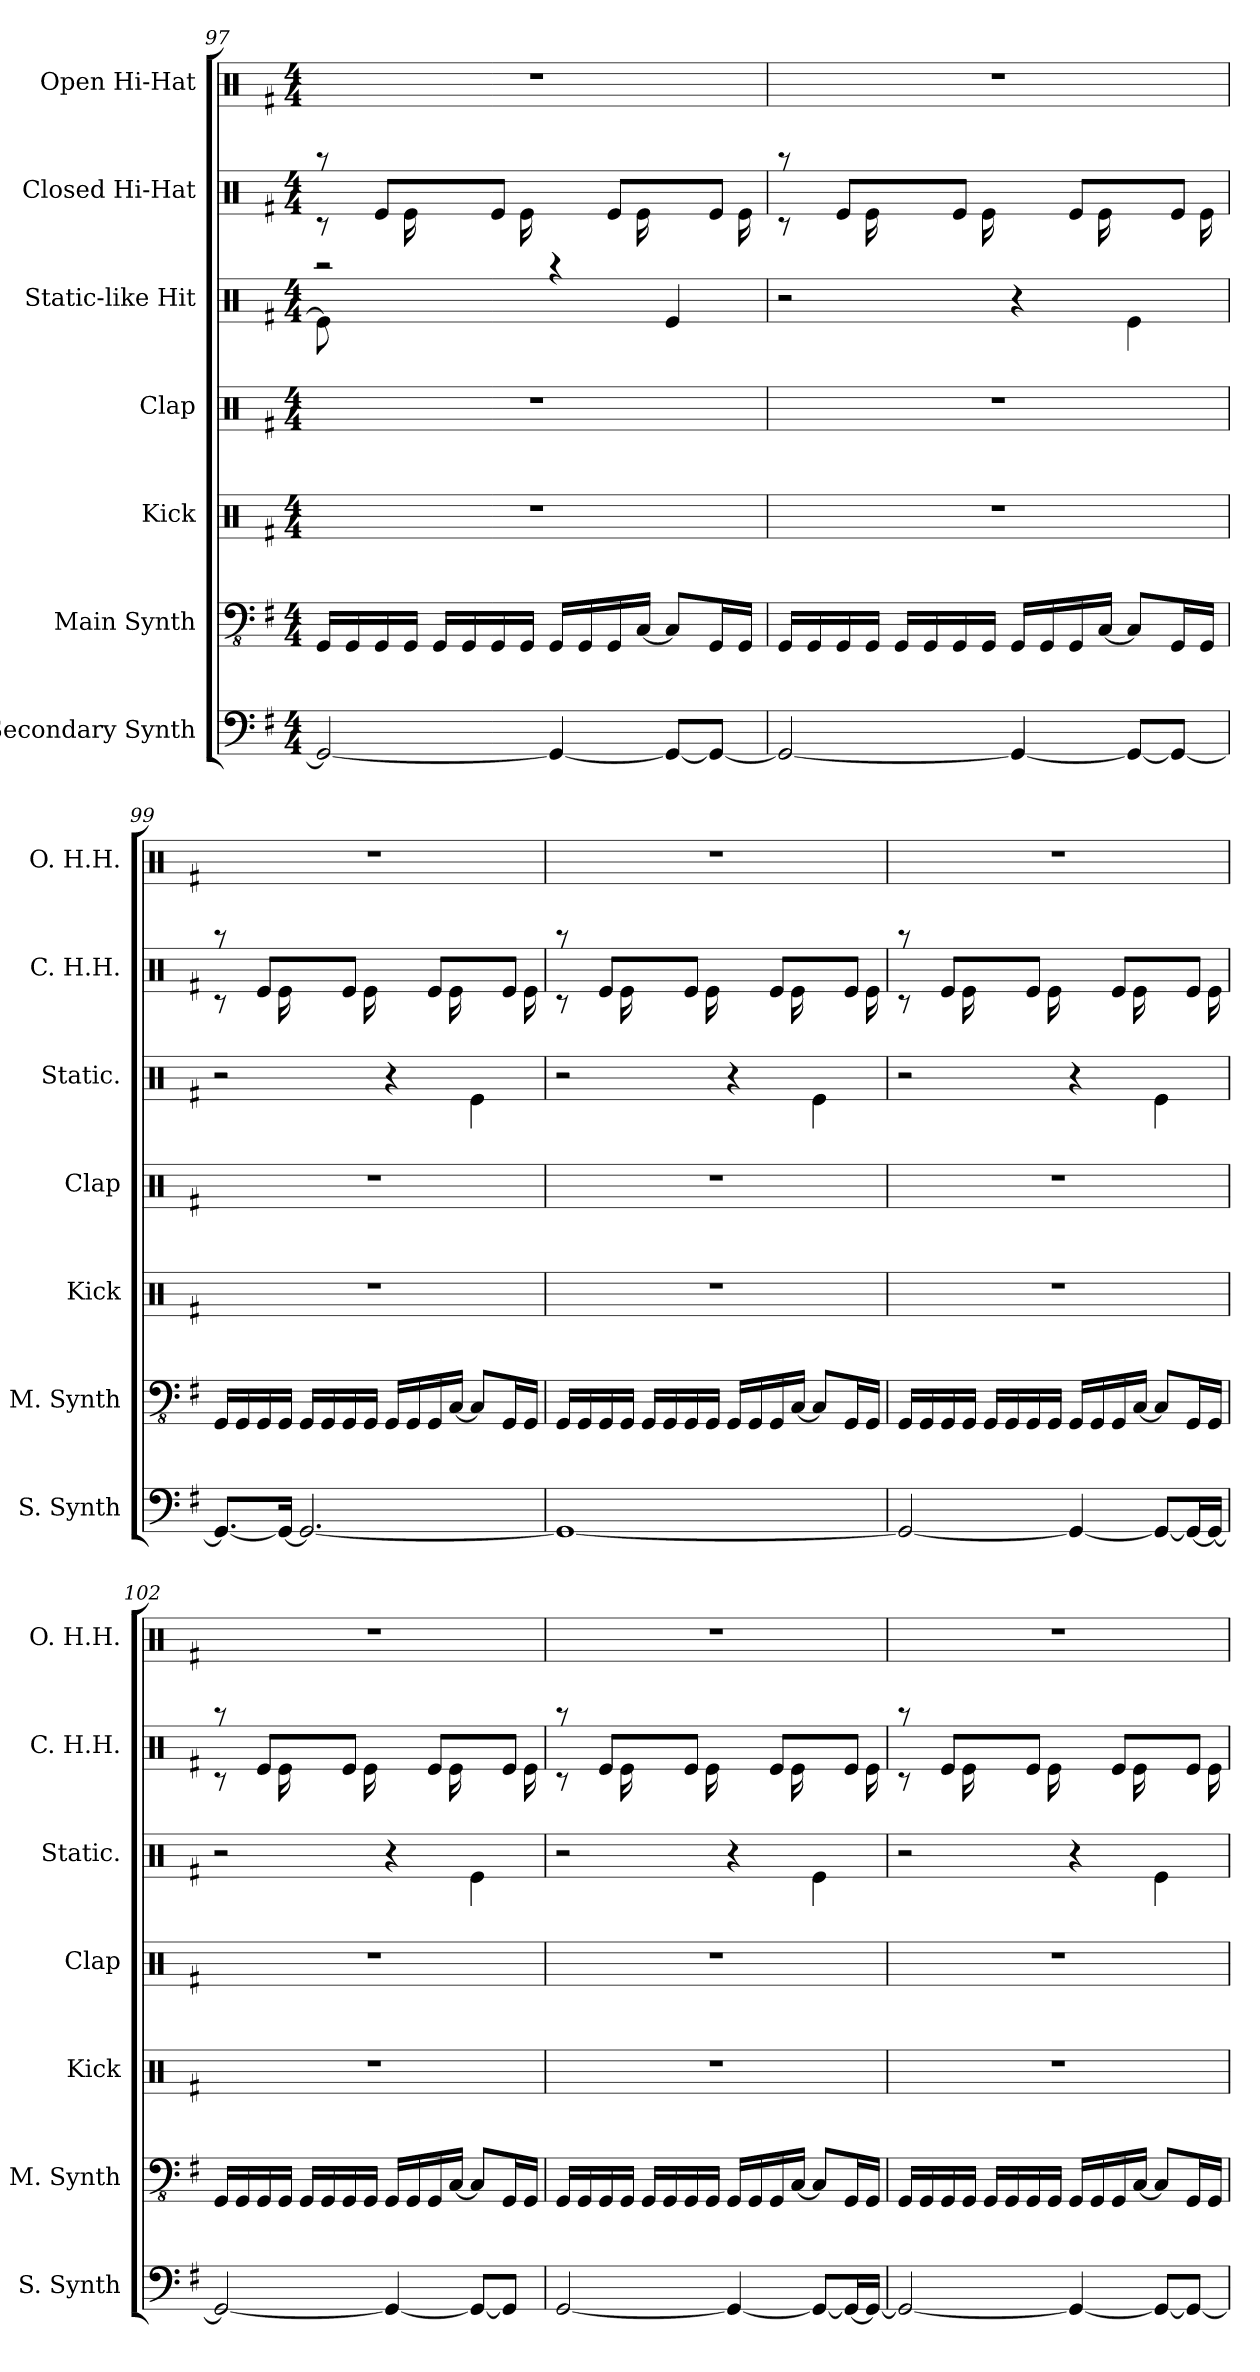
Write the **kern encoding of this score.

**kern	**kern	**kern	**kern	**kern	**kern	**kern
*part7	*part6	*part5	*part4	*part3	*part2	*part1
*staff7	*staff6	*staff5	*staff4	*staff3	*staff2	*staff1
*I"Secondary Synth	*I"Main Synth	*I"Kick	*I"Clap	*I"Static-like Hit	*I"Closed Hi-Hat	*I"Open Hi-Hat
*I'S. Synth	*I'M. Synth	*I'Kick	*I'Clap	*I'Static.	*I'C. H.H.	*I'O. H.H.
*clefF4	*clefFv4	*clefX	*clefX	*clefX	*clefX	*clefX
*k[f#]	*k[f#]	*k[f#]	*k[f#]	*k[f#]	*k[f#]	*k[f#]
*G:	*G:	*G:	*G:	*G:	*G:	*G:
*M4/4	*M4/4	*M4/4	*M4/4	*M4/4	*M4/4	*M4/4
=97	=97	=97	=97	=97	=97	=97
*	*	*	*	*^	*^	*
2GG/_	16GGG/LL	1r	1r	2raa	8Re\]	8raa	8rc	1r
.	16GGG/	.	.	.	.	.	.	.
.	16GGG/	.	.	.	8ryy	8Re/L	16ryy	.
.	16GGG/JJ	.	.	.	.	.	16Re\	.
.	16GGG/LL	.	.	.	4ryy	8ryy	8ryy	.
.	16GGG/	.	.	.	.	.	.	.
.	16GGG/	.	.	.	.	8Re/J	16ryy	.
.	16GGG/JJ	.	.	.	.	.	16Re\	.
4GG/_	16GGG/LL	.	.	4raa	2ryy	8ryy	8ryy	.
.	16GGG/	.	.	.	.	.	.	.
.	16GGG/	.	.	.	.	8Re/L	16ryy	.
.	[16CC/JJ	.	.	.	.	.	16Re\	.
8GG/L_	8CC/L]	.	.	4Re/	.	8ryy	8ryy	.
8GG/J_	16GGG/L	.	.	.	.	8Re/J	16ryy	.
.	16GGG/JJ	.	.	.	.	.	16Re\	.
*	*	*	*	*v	*v	*	*	*
=98	=98	=98	=98	=98	=98	=98	=98
2GG/_	16GGG/LL	1r	1r	2r	8raa	8rc	1r
.	16GGG/	.	.	.	.	.	.
.	16GGG/	.	.	.	8Re/L	16ryy	.
.	16GGG/JJ	.	.	.	.	16Re\	.
.	16GGG/LL	.	.	.	8ryy	8ryy	.
.	16GGG/	.	.	.	.	.	.
.	16GGG/	.	.	.	8Re/J	16ryy	.
.	16GGG/JJ	.	.	.	.	16Re\	.
4GG/_	16GGG/LL	.	.	4r	8ryy	8ryy	.
.	16GGG/	.	.	.	.	.	.
.	16GGG/	.	.	.	8Re/L	16ryy	.
.	[16CC/JJ	.	.	.	.	16Re\	.
8GG/L_	8CC/L]	.	.	4Re\	8ryy	8ryy	.
8GG/J_	16GGG/L	.	.	.	8Re/J	16ryy	.
.	16GGG/JJ	.	.	.	.	16Re\	.
!!LO:LB:g=z
=99	=99	=99	=99	=99	=99	=99	=99
8.GG/L_	16GGG/LL	1r	1r	2r	8raa	8rc	1r
.	16GGG/	.	.	.	.	.	.
.	16GGG/	.	.	.	8Re/L	16ryy	.
16GG/Jk_	16GGG/JJ	.	.	.	.	16Re\	.
2.GG/_	16GGG/LL	.	.	.	8ryy	8ryy	.
.	16GGG/	.	.	.	.	.	.
.	16GGG/	.	.	.	8Re/J	16ryy	.
.	16GGG/JJ	.	.	.	.	16Re\	.
.	16GGG/LL	.	.	4r	8ryy	8ryy	.
.	16GGG/	.	.	.	.	.	.
.	16GGG/	.	.	.	8Re/L	16ryy	.
.	[16CC/JJ	.	.	.	.	16Re\	.
.	8CC/L]	.	.	4Re\	8ryy	8ryy	.
.	16GGG/L	.	.	.	8Re/J	16ryy	.
.	16GGG/JJ	.	.	.	.	16Re\	.
=100	=100	=100	=100	=100	=100	=100	=100
1GG_	16GGG/LL	1r	1r	2r	8raa	8rc	1r
.	16GGG/	.	.	.	.	.	.
.	16GGG/	.	.	.	8Re/L	16ryy	.
.	16GGG/JJ	.	.	.	.	16Re\	.
.	16GGG/LL	.	.	.	8ryy	8ryy	.
.	16GGG/	.	.	.	.	.	.
.	16GGG/	.	.	.	8Re/J	16ryy	.
.	16GGG/JJ	.	.	.	.	16Re\	.
.	16GGG/LL	.	.	4r	8ryy	8ryy	.
.	16GGG/	.	.	.	.	.	.
.	16GGG/	.	.	.	8Re/L	16ryy	.
.	[16CC/JJ	.	.	.	.	16Re\	.
.	8CC/L]	.	.	4Re\	8ryy	8ryy	.
.	16GGG/L	.	.	.	8Re/J	16ryy	.
.	16GGG/JJ	.	.	.	.	16Re\	.
=101	=101	=101	=101	=101	=101	=101	=101
2GG/_	16GGG/LL	1r	1r	2r	8raa	8rc	1r
.	16GGG/	.	.	.	.	.	.
.	16GGG/	.	.	.	8Re/L	16ryy	.
.	16GGG/JJ	.	.	.	.	16Re\	.
.	16GGG/LL	.	.	.	8ryy	8ryy	.
.	16GGG/	.	.	.	.	.	.
.	16GGG/	.	.	.	8Re/J	16ryy	.
.	16GGG/JJ	.	.	.	.	16Re\	.
4GG/_	16GGG/LL	.	.	4r	8ryy	8ryy	.
.	16GGG/	.	.	.	.	.	.
.	16GGG/	.	.	.	8Re/L	16ryy	.
.	[16CC/JJ	.	.	.	.	16Re\	.
8GG/L_	8CC/L]	.	.	4Re\	8ryy	8ryy	.
16GG/L_	16GGG/L	.	.	.	8Re/J	16ryy	.
16GG/JJ_	16GGG/JJ	.	.	.	.	16Re\	.
=102	=102	=102	=102	=102	=102	=102	=102
2GG/_	16GGG/LL	1r	1r	2r	8raa	8rc	1r
.	16GGG/	.	.	.	.	.	.
.	16GGG/	.	.	.	8Re/L	16ryy	.
.	16GGG/JJ	.	.	.	.	16Re\	.
.	16GGG/LL	.	.	.	8ryy	8ryy	.
.	16GGG/	.	.	.	.	.	.
.	16GGG/	.	.	.	8Re/J	16ryy	.
.	16GGG/JJ	.	.	.	.	16Re\	.
4GG/_	16GGG/LL	.	.	4r	8ryy	8ryy	.
.	16GGG/	.	.	.	.	.	.
.	16GGG/	.	.	.	8Re/L	16ryy	.
.	[16CC/JJ	.	.	.	.	16Re\	.
8GG/L_	8CC/L]	.	.	4Re\	8ryy	8ryy	.
8GG/J]	16GGG/L	.	.	.	8Re/J	16ryy	.
.	16GGG/JJ	.	.	.	.	16Re\	.
!!LO:PB:g=z
=103	=103	=103	=103	=103	=103	=103	=103
[2GG/	16GGG/LL	1r	1r	2r	8raa	8rc	1r
.	16GGG/	.	.	.	.	.	.
.	16GGG/	.	.	.	8Re/L	16ryy	.
.	16GGG/JJ	.	.	.	.	16Re\	.
.	16GGG/LL	.	.	.	8ryy	8ryy	.
.	16GGG/	.	.	.	.	.	.
.	16GGG/	.	.	.	8Re/J	16ryy	.
.	16GGG/JJ	.	.	.	.	16Re\	.
4GG/_	16GGG/LL	.	.	4r	8ryy	8ryy	.
.	16GGG/	.	.	.	.	.	.
.	16GGG/	.	.	.	8Re/L	16ryy	.
.	[16CC/JJ	.	.	.	.	16Re\	.
8GG/L_	8CC/L]	.	.	4Re\	8ryy	8ryy	.
16GG/L_	16GGG/L	.	.	.	8Re/J	16ryy	.
16GG/JJ_	16GGG/JJ	.	.	.	.	16Re\	.
=104	=104	=104	=104	=104	=104	=104	=104
2GG/_	16GGG/LL	1r	1r	2r	8raa	8rc	1r
.	16GGG/	.	.	.	.	.	.
.	16GGG/	.	.	.	8Re/L	16ryy	.
.	16GGG/JJ	.	.	.	.	16Re\	.
.	16GGG/LL	.	.	.	8ryy	8ryy	.
.	16GGG/	.	.	.	.	.	.
.	16GGG/	.	.	.	8Re/J	16ryy	.
.	16GGG/JJ	.	.	.	.	16Re\	.
4GG/_	16GGG/LL	.	.	4r	8ryy	8ryy	.
.	16GGG/	.	.	.	.	.	.
.	16GGG/	.	.	.	8Re/L	16ryy	.
.	[16CC/JJ	.	.	.	.	16Re\	.
8GG/L_	8CC/L]	.	.	4Re\	8ryy	8ryy	.
8GG/J_	16GGG/L	.	.	.	8Re/J	16ryy	.
.	16GGG/JJ	.	.	.	.	16Re\	.
*	*	*	*	*	*v	*v	*
=	=	=	=	=	=	=
*-	*-	*-	*-	*-	*-	*-
